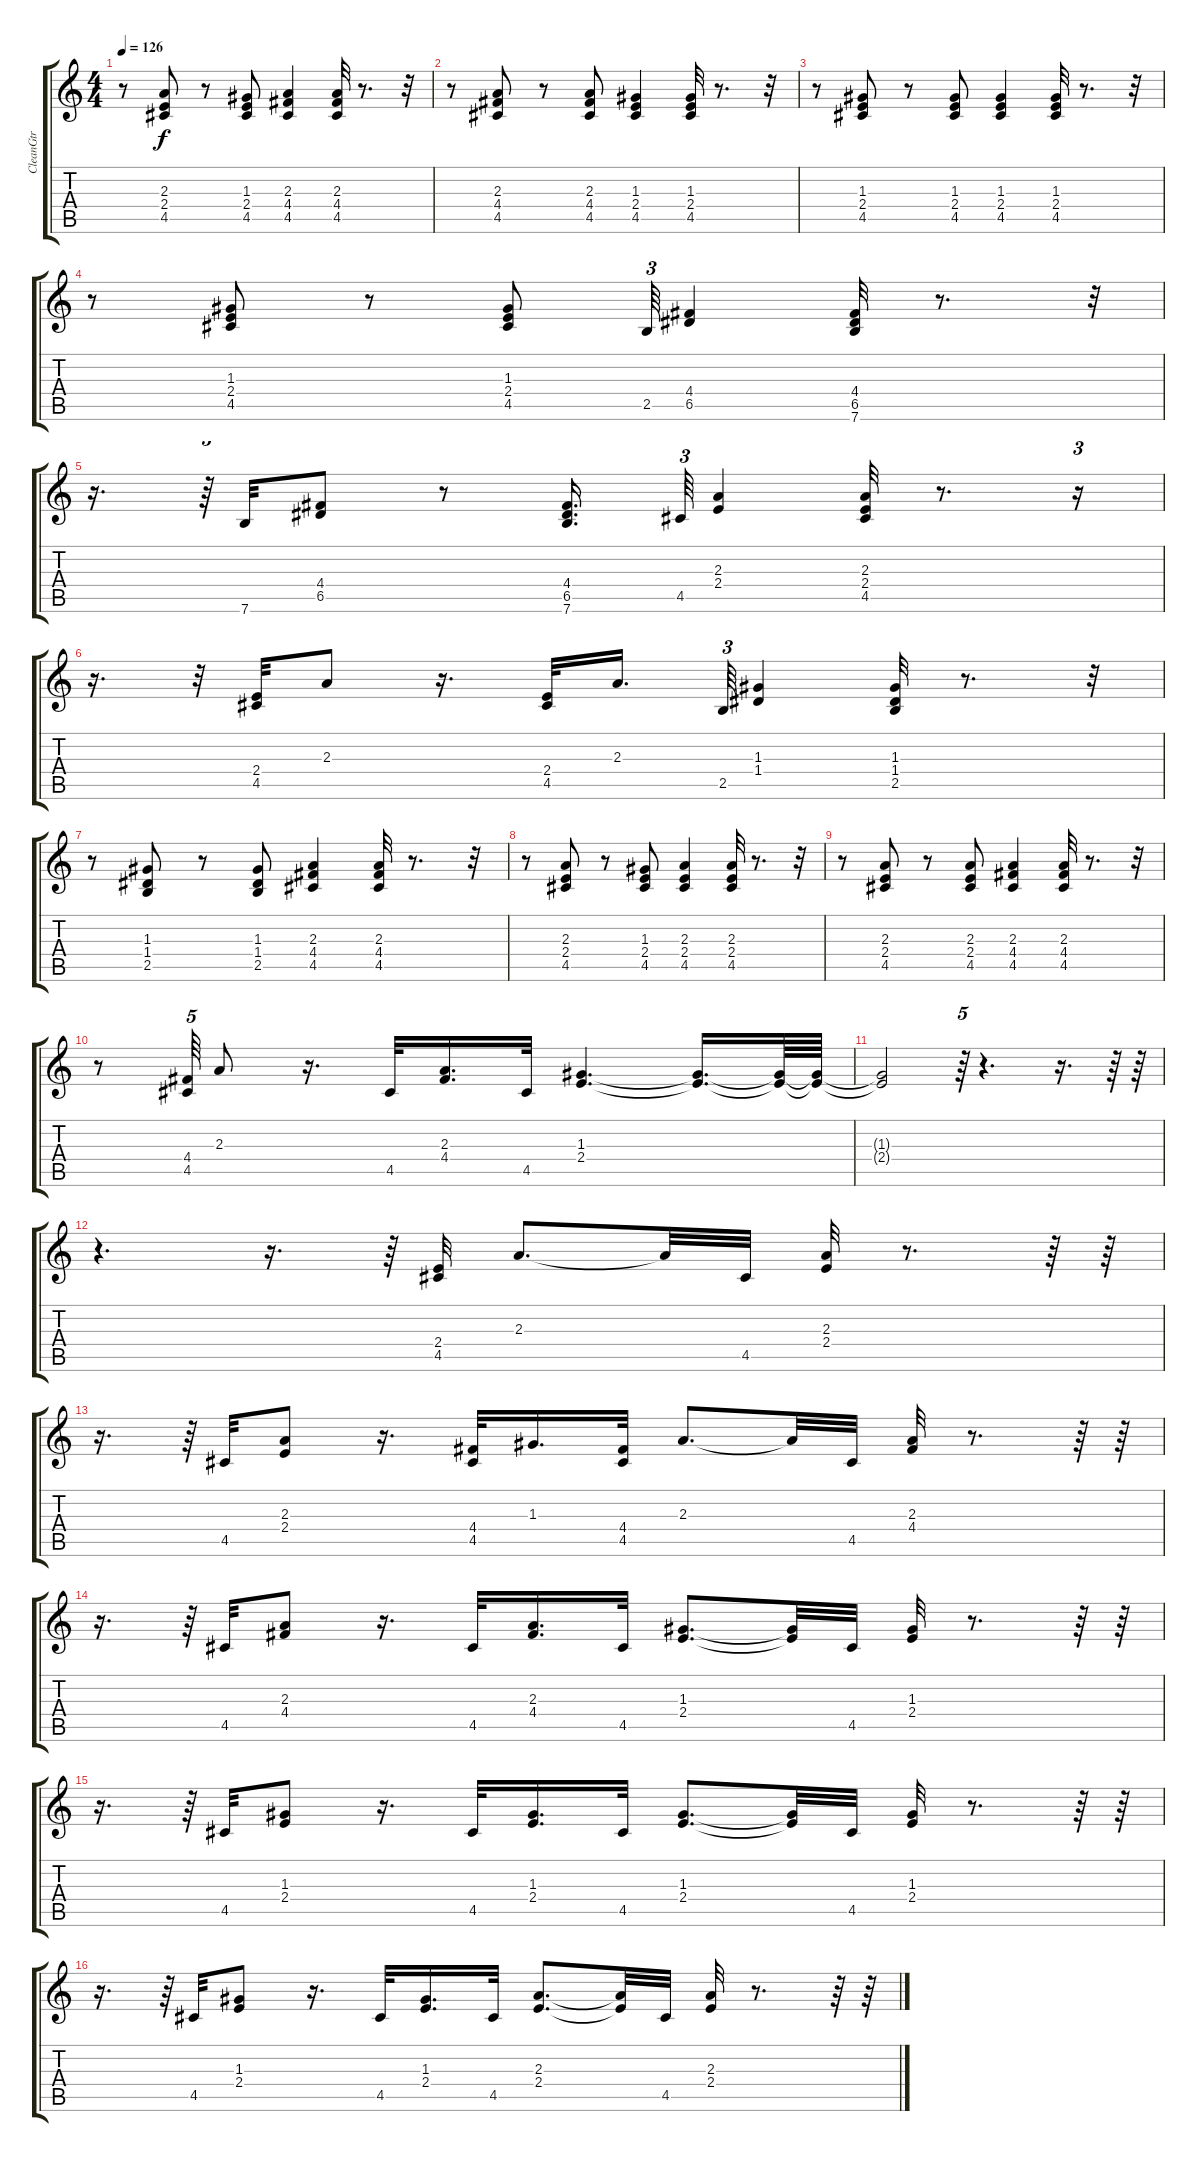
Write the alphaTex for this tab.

\track ("CleanGtr" "CleanGtr") {instrument electricguitarclean}
\staff {score tabs}
\tuning (E4 B3 G3 D3 A2 E2) {hide}
\ts (4 4)
\tempo 126
\clef g2
\ks c
r.8{dy f} (2.3 2.4 4.5).8 r.8 (1.3 2.4 4.5).8 (2.3 4.4 4.5).4 (2.3 4.4 4.5).32 r.8{d} r.32 |
r.8 (2.3 4.4 4.5).8 r.8 (2.3 4.4 4.5).8 (1.3 2.4 4.5).4 (1.3 2.4 4.5).32 r.8{d} r.32 |
r.8 (1.3 2.4 4.5).8 r.8 (1.3 2.4 4.5).8 (1.3 2.4 4.5).4 (1.3 2.4 4.5).32 r.8{d} r.32 |
r.8 (1.3 2.4 4.5).8 r.8 (1.3 2.4 4.5).8 2.5.64{tu (3 2)} (4.4 6.5).4 (4.4 6.5 7.6).32 r.8{d} r.32{tu (3 2)} |
r.16{d} r.64{tu (3 2)} 7.6.32 (4.4 6.5).8 r.8 (4.4 6.5 7.6).16{d} 4.5.64{tu (3 2)} (2.3 2.4).4 (2.3 2.4 4.5).32 r.8{d} r.16{tu (3 2)} |
r.16{d} r.32{tu (3 2)} (2.4 4.5).32 2.3.8 r.16{d} (2.4 4.5).32 2.3.16{d} 2.5.64{tu (3 2)} (1.3 1.4).4 (1.3 1.4 2.5).32 r.8{d} r.32 |
r.8 (1.3 1.4 2.5).8 r.8 (1.3 1.4 2.5).8 (2.3 4.4 4.5).4 (2.3 4.4 4.5).32 r.8{d} r.32 |
r.8 (2.3 2.4 4.5).8 r.8 (1.3 2.4 4.5).8 (2.3 2.4 4.5).4 (2.3 2.4 4.5).32 r.8{d} r.32 |
r.8 (2.3 2.4 4.5).8 r.8 (2.3 2.4 4.5).8 (2.3 4.4 4.5).4 (2.3 4.4 4.5).32 r.8{d} r.32 |
r.8 (4.4 4.5).64{tu (5 4)} 2.3.8 r.16{d} 4.5.32 (2.3 4.4).16{d} 4.5.32 (1.3 2.4).4{d} (1.3{t} 2.4{t}).16{d} (1.3{t} 2.4{t}).64 (1.3{t} 2.4{t}).64 |
(1.3{t} 2.4{t}).2 r.64{tu (5 4)} r.4{d} r.16{d} r.64 r.64 |
r.4{d} r.16{d} r.64{tu (5 4)} (2.4 4.5).32 2.3.8{d} 2.3{t}.32 4.5.32 (2.3 2.4).32 r.8{d} r.64 r.64 |
r.16{d} r.64{tu (5 4)} 4.5.32 (2.3 2.4).8 r.16{d} (4.4 4.5).32 1.3.16{d} (4.4 4.5).32 2.3.8{d} 2.3{t}.32 4.5.32 (2.3 4.4).32 r.8{d} r.64 r.64 |
r.16{d} r.64{tu (5 4)} 4.5.32 (2.3 4.4).8 r.16{d} 4.5.32 (2.3 4.4).16{d} 4.5.32 (1.3 2.4).8{d} (1.3{t} 2.4{t}).32 4.5.32 (1.3 2.4).32 r.8{d} r.64 r.64 |
r.16{d} r.64{tu (5 4)} 4.5.32 (1.3 2.4).8 r.16{d} 4.5.32 (1.3 2.4).16{d} 4.5.32 (1.3 2.4).8{d} (1.3{t} 2.4{t}).32 4.5.32 (1.3 2.4).32 r.8{d} r.64 r.64 |
r.16{d} r.64{tu (5 4)} 4.5.32 (1.3 2.4).8 r.16{d} 4.5.32 (1.3 2.4).16{d} 4.5.32 (2.3 2.4).8{d} (2.3{t} 2.4{t}).32 4.5.32 (2.3 2.4).32 r.8{d} r.64 r.64
